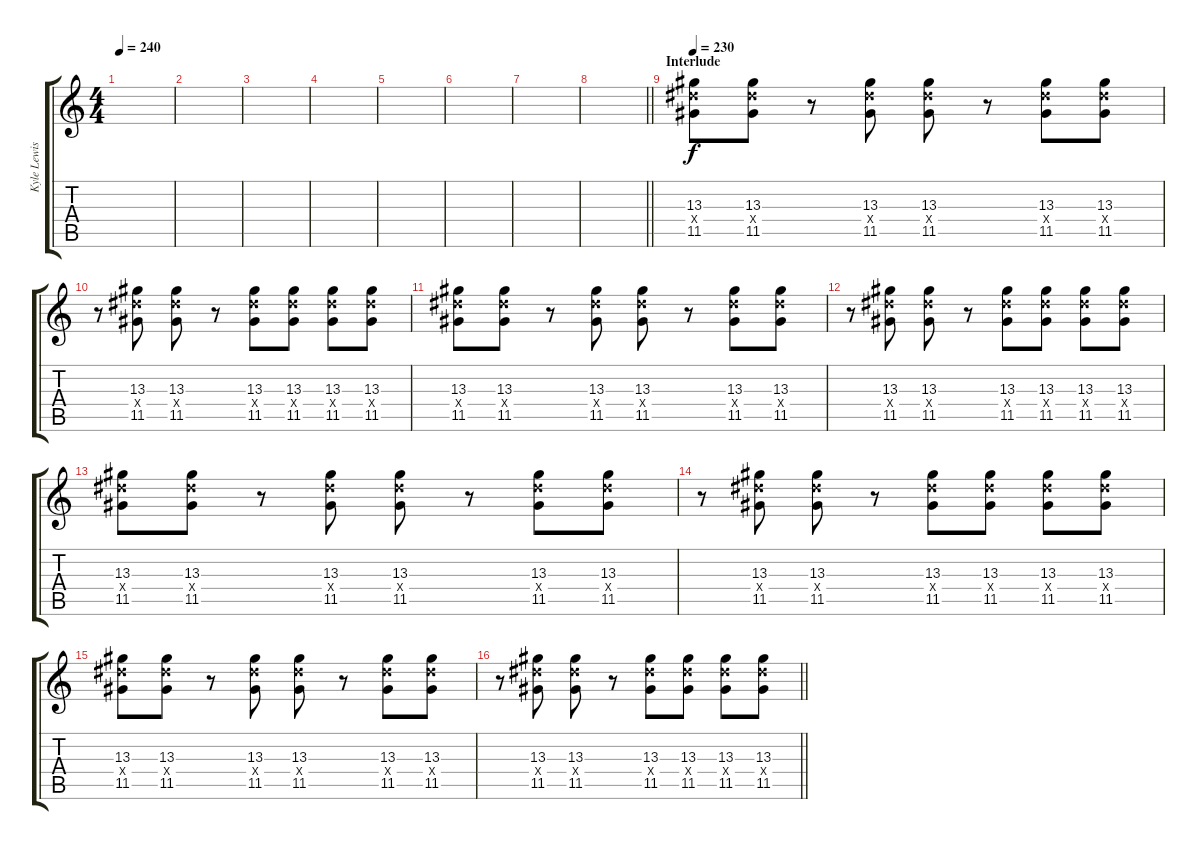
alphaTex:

\track ("Kyle Lewis - Guitar" "Kyle Lewis") {instrument distortionguitar}
\staff {score tabs}
\tuning (E4 B3 G3 D3 A2 E2) {hide}
\ts (4 4)
\tempo 240
\clef g2
\ks c
|
|
|
|
|
|
|
\barLineRight lightlight
|
\section ("" "Interlude")
\tempo 230
(13.3 13.4{x} 11.5).8 (13.3 13.4{x} 11.5).8 r.8 (13.3 13.4{x} 11.5).8 (13.3 13.4{x} 11.5).8 r.8 (13.3 13.4{x} 11.5).8 (13.3 13.4{x} 11.5).8 |
r.8 (13.3 13.4{x} 11.5).8 (13.3 13.4{x} 11.5).8 r.8 (13.3 13.4{x} 11.5).8 (13.3 13.4{x} 11.5).8 (13.3 13.4{x} 11.5).8 (13.3 13.4{x} 11.5).8 |
(13.3 13.4{x} 11.5).8 (13.3 13.4{x} 11.5).8 r.8 (13.3 13.4{x} 11.5).8 (13.3 13.4{x} 11.5).8 r.8 (13.3 13.4{x} 11.5).8 (13.3 13.4{x} 11.5).8 |
r.8 (13.3 13.4{x} 11.5).8 (13.3 13.4{x} 11.5).8 r.8 (13.3 13.4{x} 11.5).8 (13.3 13.4{x} 11.5).8 (13.3 13.4{x} 11.5).8 (13.3 13.4{x} 11.5).8 |
(13.3 13.4{x} 11.5).8 (13.3 13.4{x} 11.5).8 r.8 (13.3 13.4{x} 11.5).8 (13.3 13.4{x} 11.5).8 r.8 (13.3 13.4{x} 11.5).8 (13.3 13.4{x} 11.5).8 |
r.8 (13.3 13.4{x} 11.5).8 (13.3 13.4{x} 11.5).8 r.8 (13.3 13.4{x} 11.5).8 (13.3 13.4{x} 11.5).8 (13.3 13.4{x} 11.5).8 (13.3 13.4{x} 11.5).8 |
(13.3 13.4{x} 11.5).8 (13.3 13.4{x} 11.5).8 r.8 (13.3 13.4{x} 11.5).8 (13.3 13.4{x} 11.5).8 r.8 (13.3 13.4{x} 11.5).8 (13.3 13.4{x} 11.5).8 |
\barLineRight lightlight
r.8 (13.3 13.4{x} 11.5).8 (13.3 13.4{x} 11.5).8 r.8 (13.3 13.4{x} 11.5).8 (13.3 13.4{x} 11.5).8 (13.3 13.4{x} 11.5).8 (13.3 13.4{x} 11.5).8
